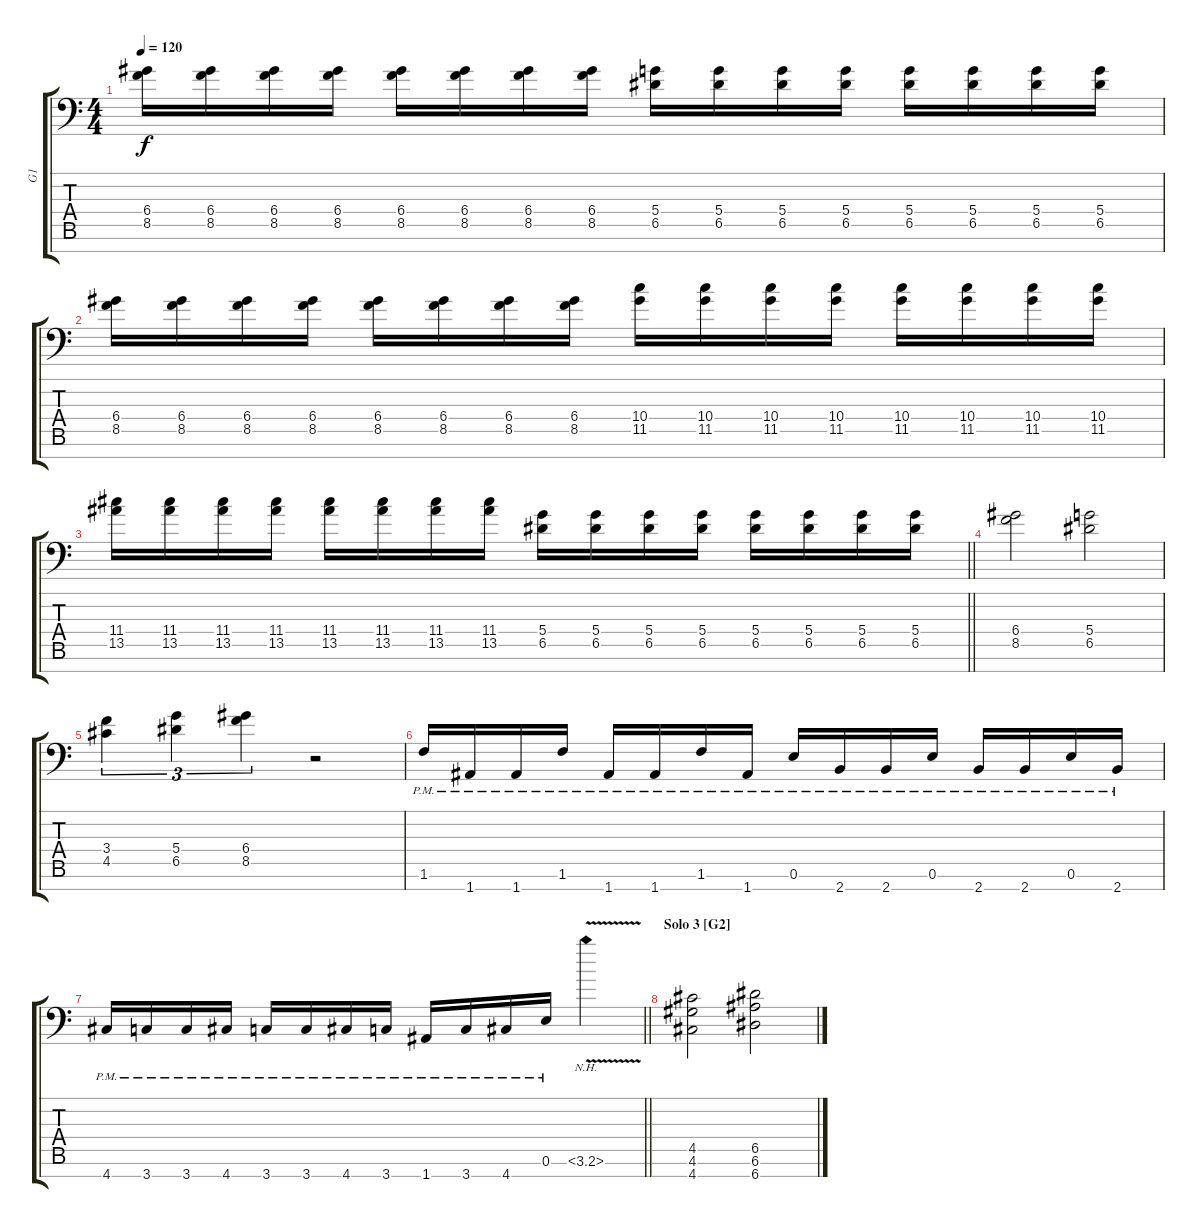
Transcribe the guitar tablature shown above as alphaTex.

\track ("G1" "G1") {instrument distortionguitar}
\staff {score tabs}
\tuning (E4 B3 G3 D3 A2 E2 A1) {hide}
\ts (4 4)
\tempo 120
\clef f4
\ks c
(6.4 8.5).16{dy f} (6.4 8.5).16 (6.4 8.5).16 (6.4 8.5).16 (6.4 8.5).16 (6.4 8.5).16 (6.4 8.5).16 (6.4 8.5).16 (5.4 6.5).16 (5.4 6.5).16 (5.4 6.5).16 (5.4 6.5).16 (5.4 6.5).16 (5.4 6.5).16 (5.4 6.5).16 (5.4 6.5).16 |
(6.4 8.5).16 (6.4 8.5).16 (6.4 8.5).16 (6.4 8.5).16 (6.4 8.5).16 (6.4 8.5).16 (6.4 8.5).16 (6.4 8.5).16 (10.4 11.5).16 (10.4 11.5).16 (10.4 11.5).16 (10.4 11.5).16 (10.4 11.5).16 (10.4 11.5).16 (10.4 11.5).16 (10.4 11.5).16 |
\barLineRight lightlight
(11.4 13.5).16 (11.4 13.5).16 (11.4 13.5).16 (11.4 13.5).16 (11.4 13.5).16 (11.4 13.5).16 (11.4 13.5).16 (11.4 13.5).16 (5.4 6.5).16 (5.4 6.5).16 (5.4 6.5).16 (5.4 6.5).16 (5.4 6.5).16 (5.4 6.5).16 (5.4 6.5).16 (5.4 6.5).16 |
(6.4 8.5).2 (5.4 6.5).2 |
(3.4 4.5).4{tu (3 2)} (5.4 6.5).4{tu (3 2)} (6.4 8.5).4{tu (3 2)} r.2 |
1.6{pm}.16 1.7{pm}.16 1.7{pm}.16 1.6{pm}.16 1.7{pm}.16 1.7{pm}.16 1.6{pm}.16 1.7{pm}.16 0.6{pm}.16 2.7{pm}.16 2.7{pm}.16 0.6{pm}.16 2.7{pm}.16 2.7{pm}.16 0.6{pm}.16 2.7{pm}.16 |
\barLineRight lightlight
4.7{pm}.16 3.7{pm}.16 3.7{pm}.16 4.7{pm}.16 3.7{pm}.16 3.7{pm}.16 4.7{pm}.16 3.7{pm}.16 1.7{pm}.16 3.7{pm}.16 4.7{pm}.16 0.6{pm}.16 3.6{nh v}.4 |
\section ("" "Solo 3 [G2]")
(4.5 4.6 4.7).2 (6.5 6.6 6.7).2
